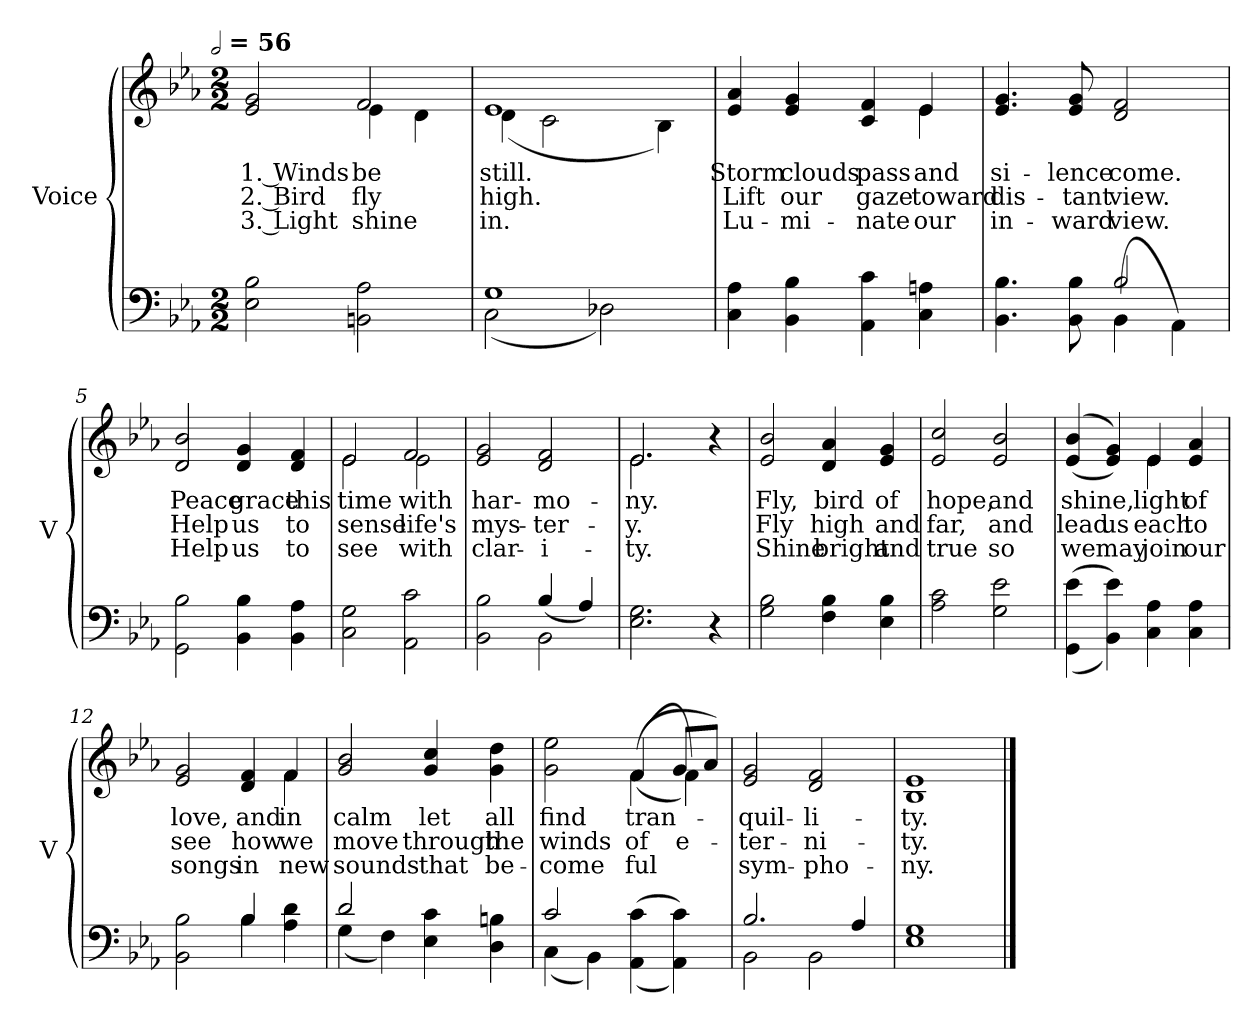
**kern	**kern	**text	**text	**text
*part2	*part1	*part1	*part1	*part1
*staff2	*staff1	*staff1	*staff1	*staff1
*I"Voice	*I"Voice	*	*	*
*I'V	*I'V	*	*	*
*clefF4	*clefG2	*	*	*
*k[b-e-a-]	*k[b-e-a-]	*	*	*
!!LO:TX:omd:t=[half] = 56
*M2/2	*M2/2	*	*	*
*MM112	*MM112	*	*	*
=1	=1	=1	=1	=1
*	*^	*	*	*
2E-\ 2B-\	2e-/ 2g/	2ryy	1. Winds	2. Bird	3. Light
2BBn\ 2A-\	2f	4e-	be	fly	shine
.	.	4d	.	.	.
=2	=2	=2	=2	=2	=2
*^	*	*	*	*	*
1G	(2C\	1e-	(4d	still.	high.	in.
.	.	.	2c	.	.	.
.	2D-X)	.	.	.	.	.
.	.	.	4B-)	.	.	.
*v	*v	*	*	*	*	*
=3	=3	=3	=3	=3	=3
4C\ 4A-\	4e-/ 4a-/	2ryy	Storm	Lift	Lu-
4BB-\ 4B-\	4e-/ 4g/	.	clouds	our	-mi-
4AA-\ 4c\	4c/ 4f/	4ryy	pass	gaze	-nate
4C\ 4An\	4e-/	4e-\	and	toward	our
*	*v	*v	*	*	*
=4	=4	=4	=4	=4
*^	*	*	*	*
4.BB-\ 4.B-\	2ryy	4.e-/ 4.g/	si-	dis-	in-
8BB-\ 8B-\	.	8e-/ 8g/	-lence	-tant	-ward
(<4BB-\	2B-/	2d/ 2f/	come.	view.	view.
4AA-\)	.	.	.	.	.
*v	*v	*	*	*	*
!!LO:LB:g=z
=5	=5	=5	=5	=5
2GG\ 2B-\	2d/ 2b-/	Peace	Help	Help
4BB-\ 4B-\	4d/ 4g/	grace	us	us
4BB-\ 4A-\	4d/ 4f/	this	to	to
=6	=6	=6	=6	=6
*	*^	*	*	*
2C\ 2G\	2e-/	2e-\	time	sense	see
2AA-\ 2c\	2f	2e-	with	life's	with
*	*v	*v	*	*	*
=7	=7	=7	=7	=7
*^	*	*	*	*
2BB-\ 2B-\	2ryy	2e-/ 2g/	har-	mys-	clar-
2BB-\	(>4B-/	2d/ 2f/	-mo-	-ter-	-i-
.	4A-/)	.	.	.	.
*v	*v	*	*	*	*
=8	=8	=8	=8	=8
*	*^	*	*	*
2.E-\ 2.G\	2.e-/	2.e-\	-ny.	-y.	-ty.
4r	4r	4ryy	.	.	.
*	*v	*v	*	*	*
!!LO:LB:g=z
=9	=9	=9	=9	=9
2G\ 2B-\	2e-/ 2b-/	Fly,	Fly	Shine
4F\ 4B-\	4d/ 4a-/	bird	high	bright
4E-\ 4B-\	4e-/ 4g/	of	and	and
=10	=10	=10	=10	=10
2A-\ 2c\	2e-/ 2cc/	hope,	far,	true
2G\ 2e-\	2e-/ 2b-/	and	and	so
=11	=11	=11	=11	=11
*	*^	*	*	*
(<(4GG\ 4e-\	((>4e-/ 4b-/	2ryy	shine,	lead	we
4BB-\ 4e-\))	4e-/ 4g/))	.	.	us	may
4C\ 4A-\	4e-/	4e-\	light	each	join
4C\ 4A-\	4e-/ 4a-/	4ryy	of	to	our
=12	=12	=12	=12	=12	=12
*^	*	*	*	*	*
2BB-\ 2B-\	2ryy	2e-/ 2g/	2ryy	love,	see	songs
4B-\	4B-/	4d/ 4f/	4ryy	and	how	in
4A-\ 4d\	4ryy	4f/	4f\	in	we	new
*	*	*v	*v	*	*	*
!!LO:PB:g=z
=13	=13	=13	=13	=13	=13
2d/	(<4G\	2g/ 2b-/	calm	move	sounds
.	4F\)	.	.	.	.
2ryy	4E-\ 4c\	4g/ 4cc/	let	through	that
.	4D\ 4Bn\	4g\ 4dd\	all	the	be-
=14	=14	=14	=14	=14	=14
*	*	*^	*	*	*
2c/	(<4C\	2g\ 2ee-\	2ryy	find	winds	-come
.	4BB-\)	.	.	.	.	.
(<(4AA- 4c	2ryy	(4f\	(<(4f/	tran-	of	ful
4AA- 4c))	.	8gL	4f))	.	e-	.
.	.	8a-J)	.	.	.	.
*	*	*v	*v	*	*	*
=15	=15	=15	=15	=15	=15
2.B-/	2BB-\	2e-/ 2g/	-quil-	-ter-	sym-
.	2BB-\	2d/ 2f/	-li-	-ni-	-pho-
4A-/	.	.	.	.	.
*v	*v	*	*	*	*
=16	=16	=16	=16	=16
*	*^	*	*	*
1E- 1G	1e-	1B-	-ty.	-ty.	-ny.
*	*v	*v	*	*	*
==	==	==	==	==
*-	*-	*-	*-	*-
